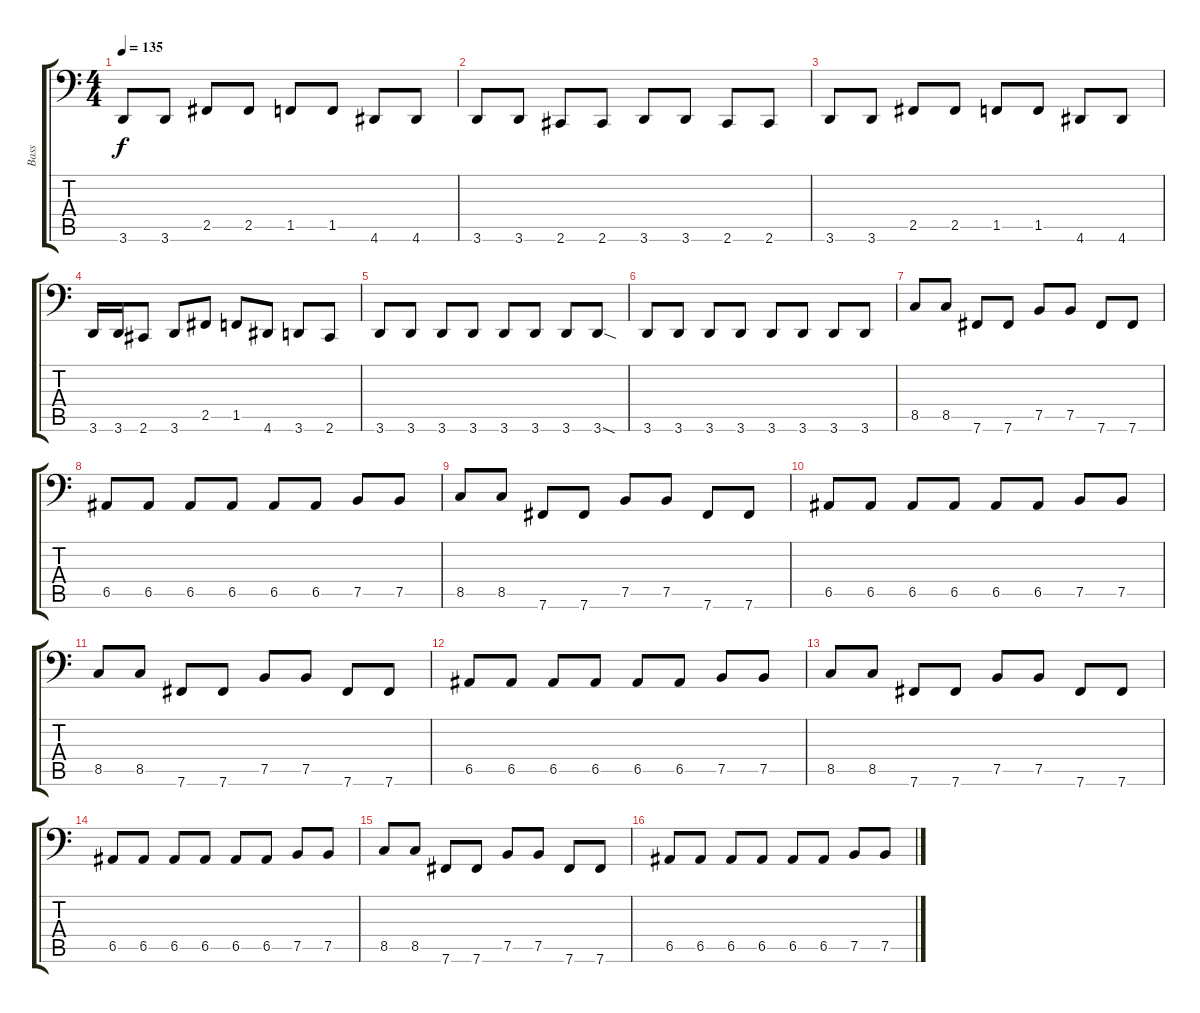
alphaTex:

\track ("Bass" "Bass") {instrument electricbassfinger}
\staff {score tabs}
\tuning (C3 G2 D2 A1 E1 B0) {hide}
\ts (4 4)
\tempo 135
\clef f4
\ks c
3.6.8{dy f} 3.6.8 2.5.8 2.5.8 1.5.8 1.5.8 4.6.8 4.6.8 |
3.6.8 3.6.8 2.6.8 2.6.8 3.6.8 3.6.8 2.6.8 2.6.8 |
3.6.8 3.6.8 2.5.8 2.5.8 1.5.8 1.5.8 4.6.8 4.6.8 |
3.6.16 3.6.16 2.6.8 3.6.8 2.5.8 1.5.8 4.6.8 3.6.8 2.6.8 |
3.6.8 3.6.8 3.6.8 3.6.8 3.6.8 3.6.8 3.6.8 3.6{sod}.8 |
3.6.8 3.6.8 3.6.8 3.6.8 3.6.8 3.6.8 3.6.8 3.6.8 |
8.5.8 8.5.8 7.6.8 7.6.8 7.5.8 7.5.8 7.6.8 7.6.8 |
6.5.8 6.5.8 6.5.8 6.5.8 6.5.8 6.5.8 7.5.8 7.5.8 |
8.5.8 8.5.8 7.6.8 7.6.8 7.5.8 7.5.8 7.6.8 7.6.8 |
6.5.8 6.5.8 6.5.8 6.5.8 6.5.8 6.5.8 7.5.8 7.5.8 |
8.5.8 8.5.8 7.6.8 7.6.8 7.5.8 7.5.8 7.6.8 7.6.8 |
6.5.8 6.5.8 6.5.8 6.5.8 6.5.8 6.5.8 7.5.8 7.5.8 |
8.5.8 8.5.8 7.6.8 7.6.8 7.5.8 7.5.8 7.6.8 7.6.8 |
6.5.8 6.5.8 6.5.8 6.5.8 6.5.8 6.5.8 7.5.8 7.5.8 |
8.5.8 8.5.8 7.6.8 7.6.8 7.5.8 7.5.8 7.6.8 7.6.8 |
6.5.8 6.5.8 6.5.8 6.5.8 6.5.8 6.5.8 7.5.8 7.5.8
